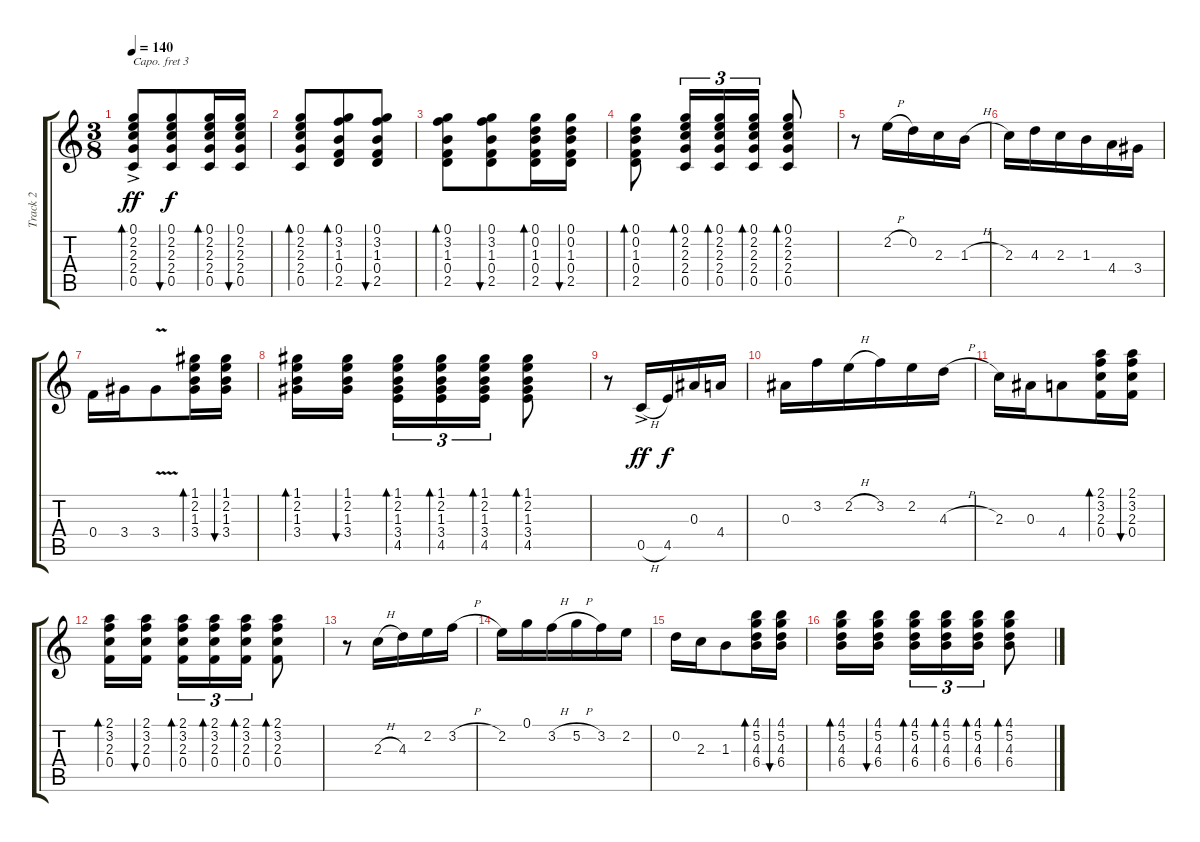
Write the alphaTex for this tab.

\track ("Track 2" "Track 2") {instrument acousticguitarnylon}
\staff {score tabs}
\capo 3
\tuning (E4 B3 G3 D3 A2 E2) {hide}
\ts (3 8)
\tempo 140
\clef g2
\ks c
(0.1{ac} 2.2{ac} 2.3{ac} 2.4{ac} 0.5{ac}).8{bd 30 dy ff} (0.1 2.2 2.3 2.4 0.5).8{bu 30 dy f} (0.1 2.2 2.3 2.4 0.5).16{bd 30} (0.1 2.2 2.3 2.4 0.5).16{bu 30} |
(0.1 2.2 2.3 2.4 0.5).8{bd 30} (0.1 3.2 1.3 0.4 2.5).8{bd 30} (0.1 3.2 1.3 0.4 2.5).8{bu 30} |
(0.1 3.2 1.3 0.4 2.5).8{bd 30} (0.1 3.2 1.3 0.4 2.5).8{bu 30} (0.1 0.2 1.3 0.4 2.5).16{bd 30} (0.1 0.2 1.3 0.4 2.5).16{bu 30} |
(0.1 0.2 1.3 0.4 2.5).8{bd 30} (0.1 2.2 2.3 2.4 0.5).16{tu (3 2) bd 30} (0.1 2.2 2.3 2.4 0.5).16{tu (3 2) bd 30} (0.1 2.2 2.3 2.4 0.5).16{tu (3 2) bd 30} (0.1 2.2 2.3 2.4 0.5).8{bd 30} |
r.8 2.2{h}.16 0.2.16 2.3.16 1.3{h}.16 |
2.3.16 4.3.16 2.3.16 1.3.16 4.4.16 3.4.16 |
0.4.16 3.4.16 3.4{v}.8 (1.1 2.2 1.3 3.4).16{bd 30} (1.1 2.2 1.3 3.4).16{bu 30} |
(1.1 2.2 1.3 3.4).16{bd 30} (1.1 2.2 1.3 3.4).16{bu 30} (1.1 2.2 1.3 3.4 4.5).16{tu (3 2) bd 30} (1.1 2.2 1.3 3.4 4.5).16{tu (3 2) bd 30} (1.1 2.2 1.3 3.4 4.5).16{tu (3 2) bd 30} (1.1 2.2 1.3 3.4 4.5).8{bd 30} |
r.8 0.5{h ac}.16{dy ff} 4.5.16{dy f} 0.3.16 4.4.16 |
0.3.16 3.2.16 2.2{h}.16 3.2.16 2.2.16 4.3{h}.16 |
2.3.16 0.3.16 4.4.8 (2.1 3.2 2.3 0.4).16{bd 30} (2.1 3.2 2.3 0.4).16{bu 30} |
(2.1 3.2 2.3 0.4).16{bd 30} (2.1 3.2 2.3 0.4).16{bu 30} (2.1 3.2 2.3 0.4).16{tu (3 2) bd 30} (2.1 3.2 2.3 0.4).16{tu (3 2) bd 30} (2.1 3.2 2.3 0.4).16{tu (3 2) bd 30} (2.1 3.2 2.3 0.4).8{bd 30} |
r.8 2.3{h}.16 4.3.16 2.2.16 3.2{h}.16 |
2.2.16 0.1.16 3.2{h}.16 5.2{h}.16 3.2.16 2.2.16 |
0.2.16 2.3.16 1.3.8 (4.1 5.2 4.3 6.4).16{bd 30} (4.1 5.2 4.3 6.4).16{bu 30} |
(4.1 5.2 4.3 6.4).16{bd 30} (4.1 5.2 4.3 6.4).16{bu 30} (4.1 5.2 4.3 6.4).16{tu (3 2) bd 30} (4.1 5.2 4.3 6.4).16{tu (3 2) bd 30} (4.1 5.2 4.3 6.4).16{tu (3 2) bd 30} (4.1 5.2 4.3 6.4).8{bd 30}
